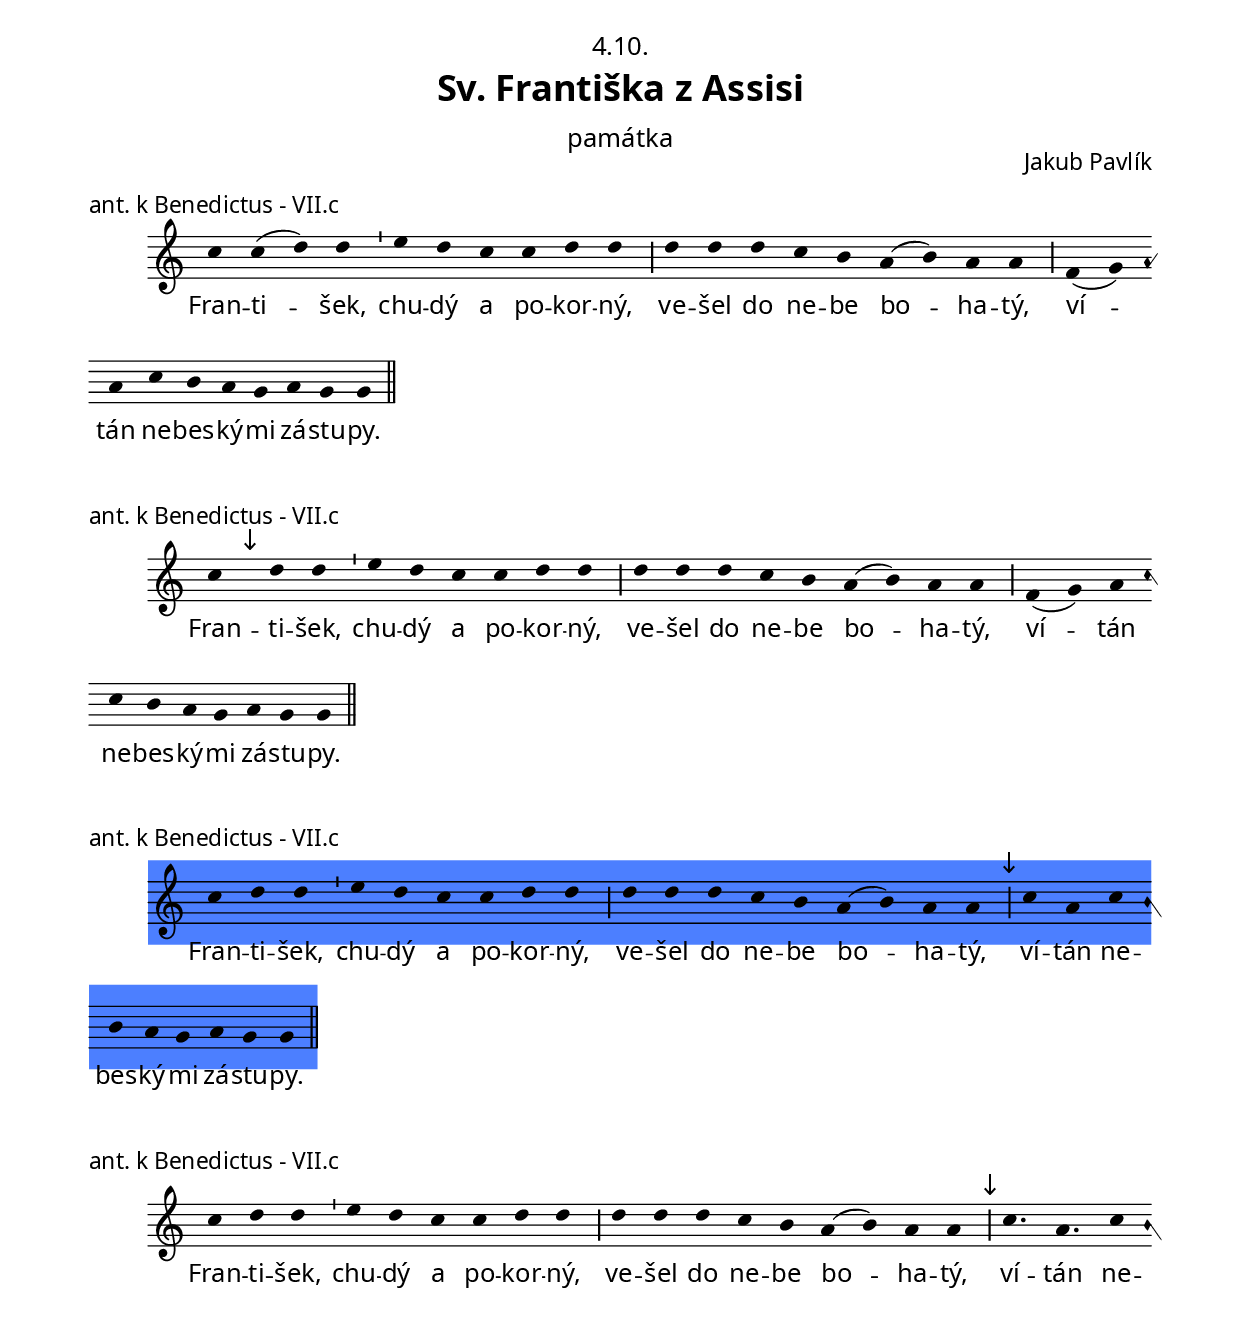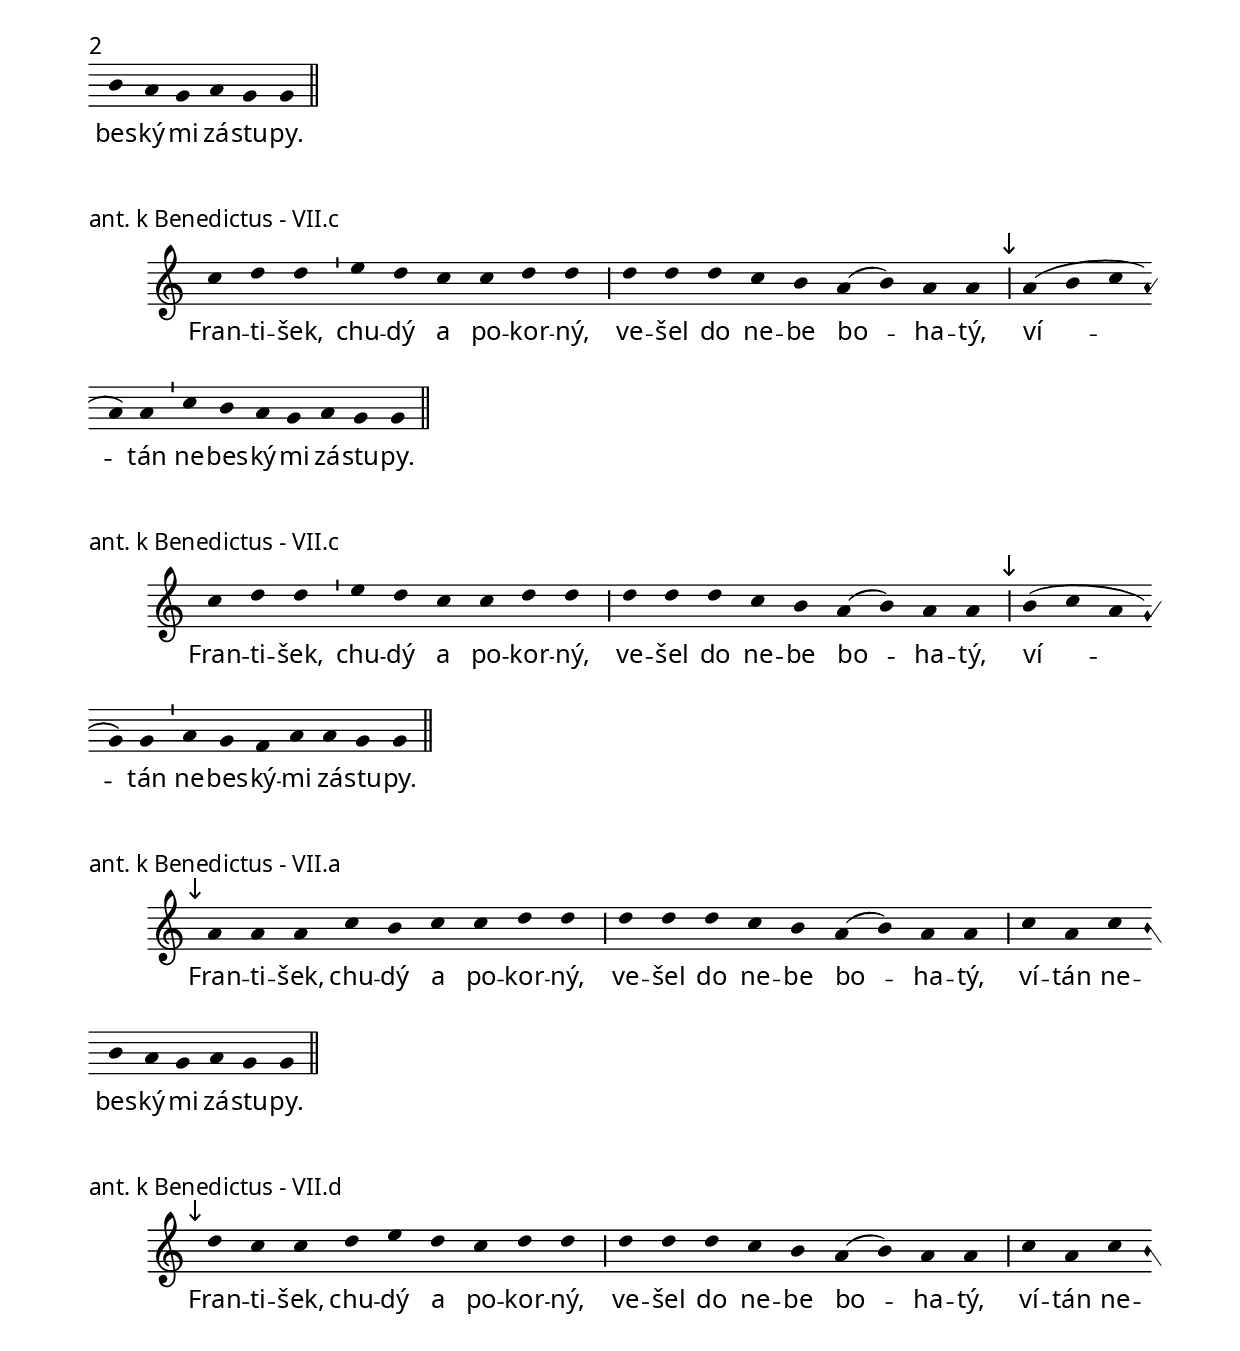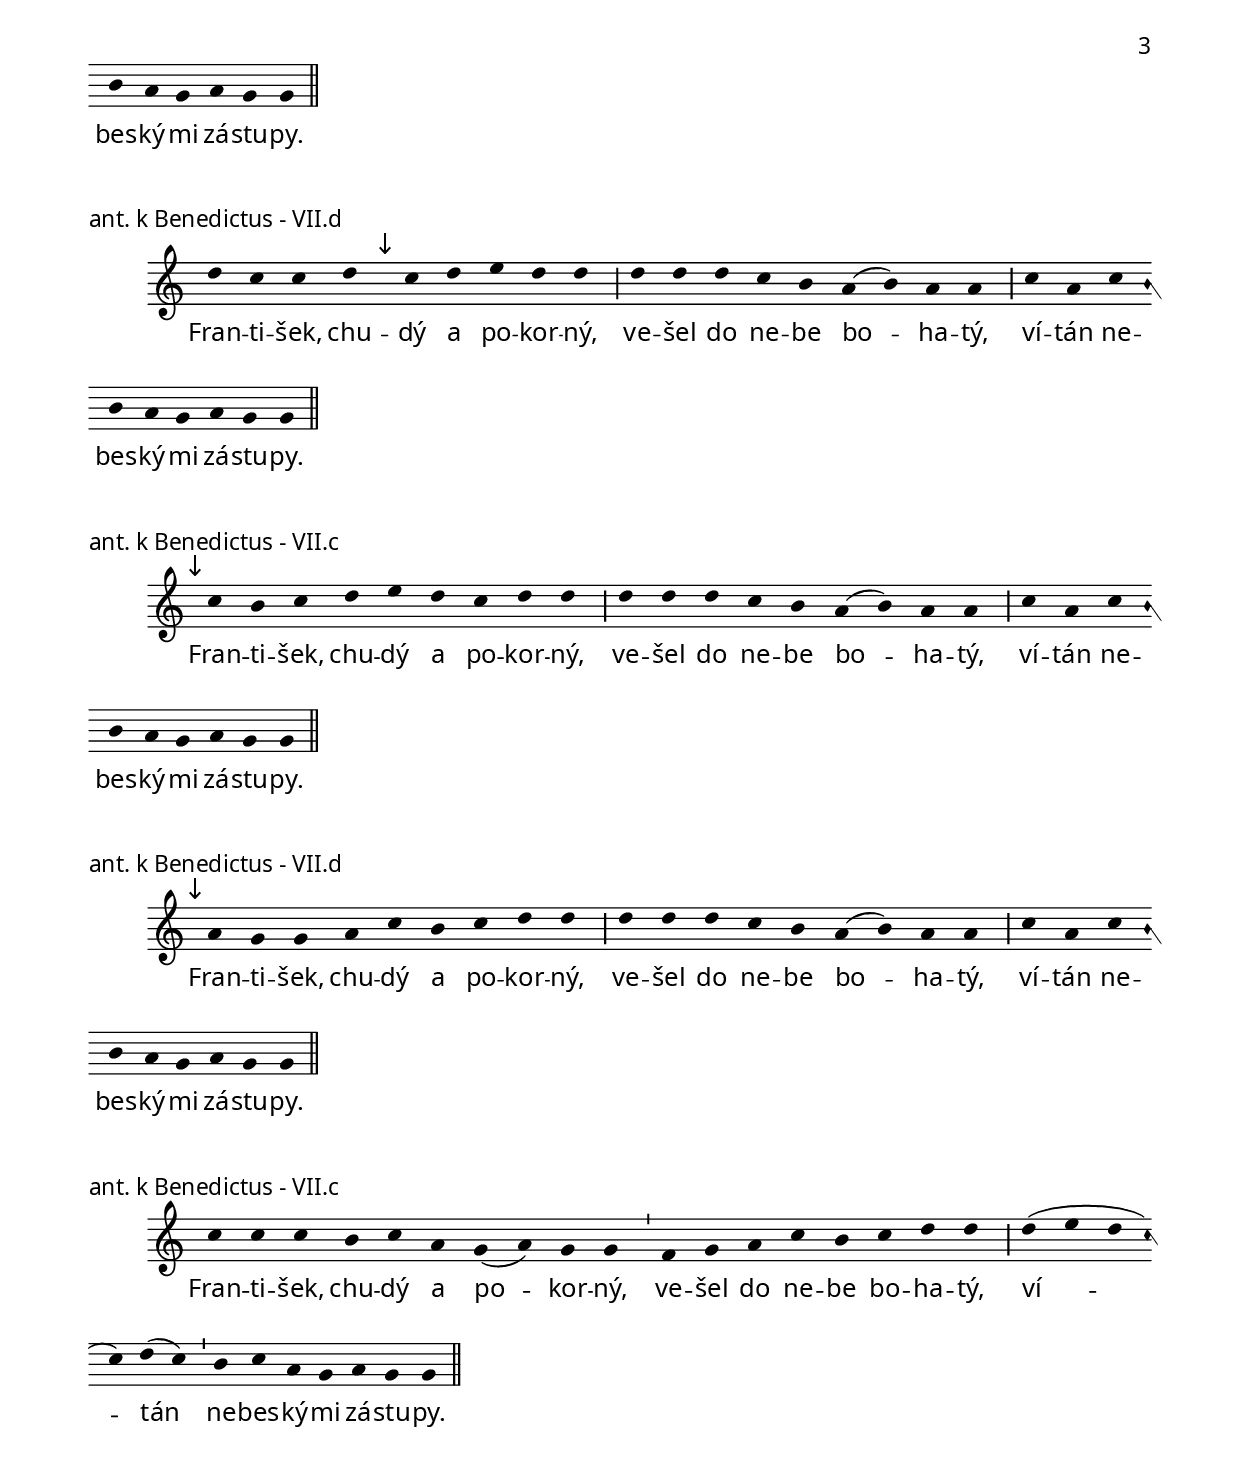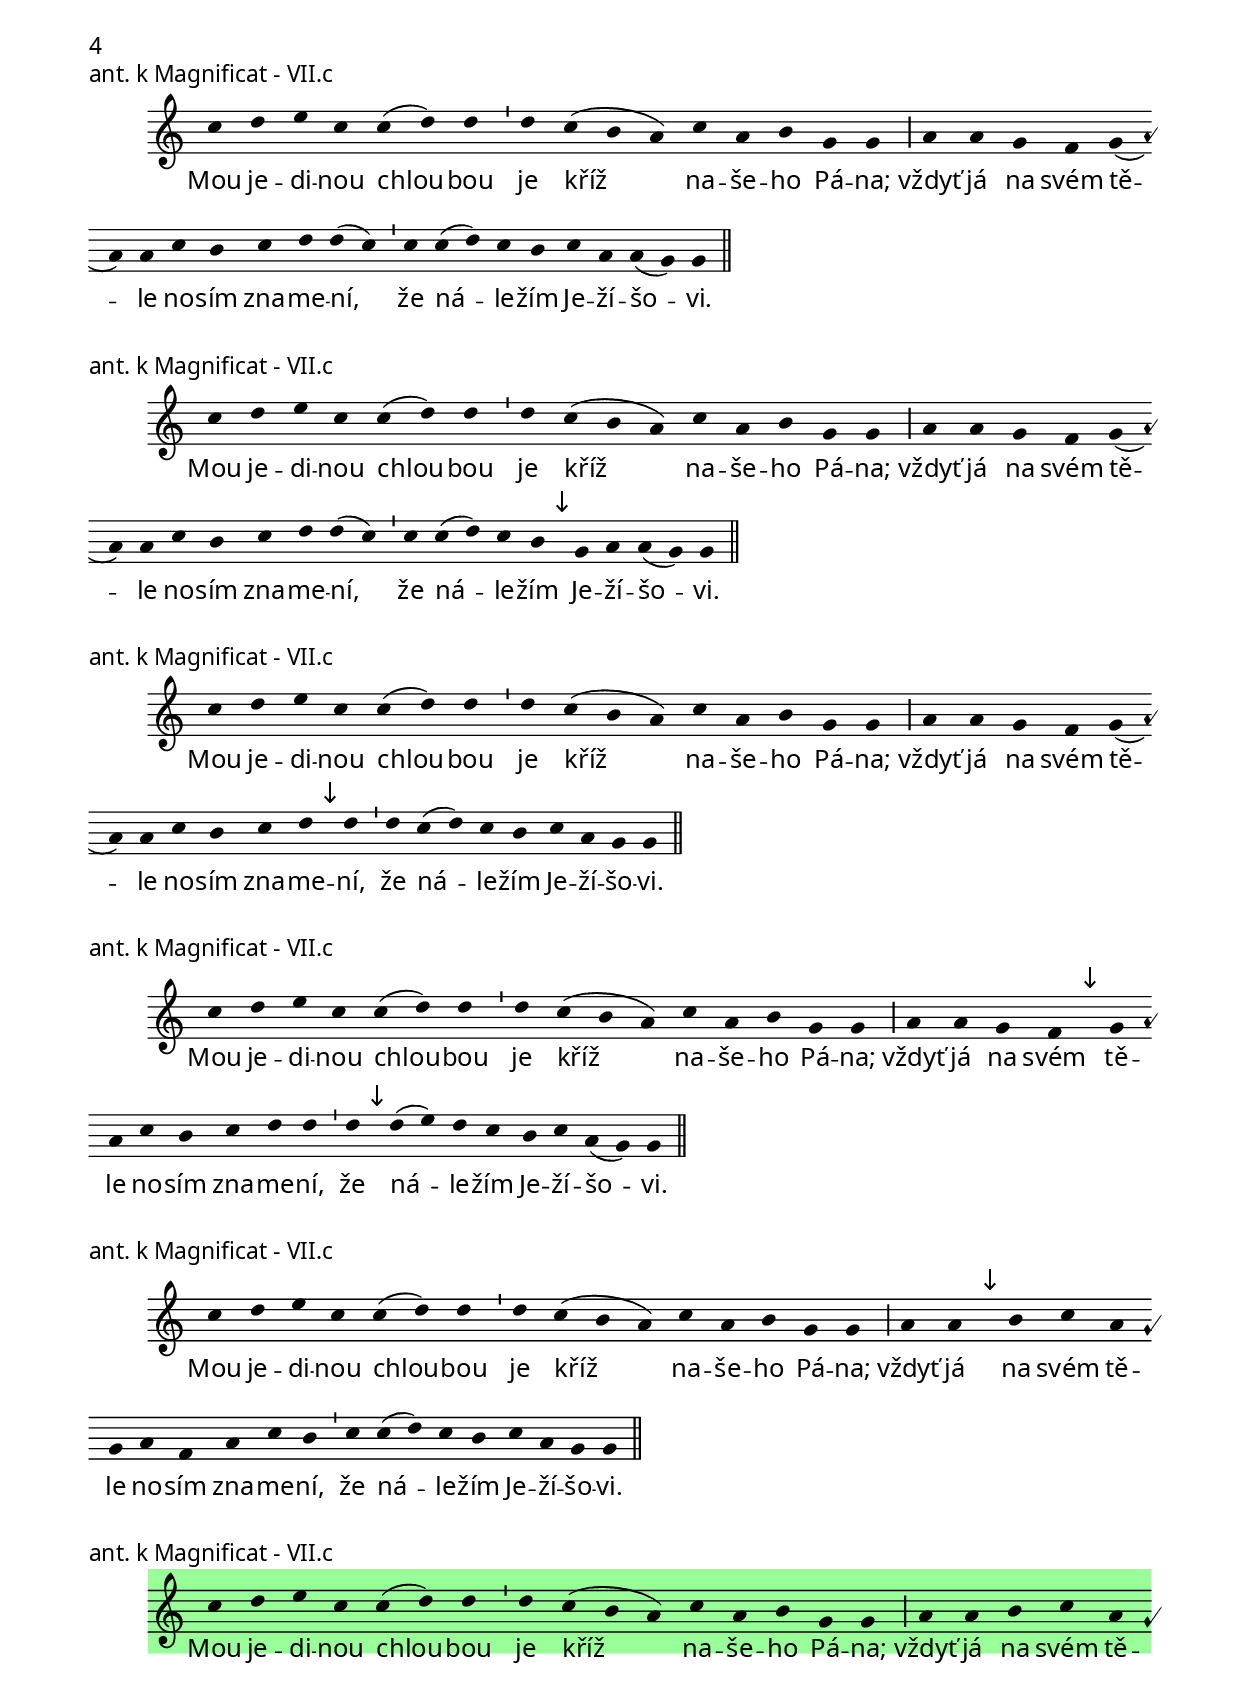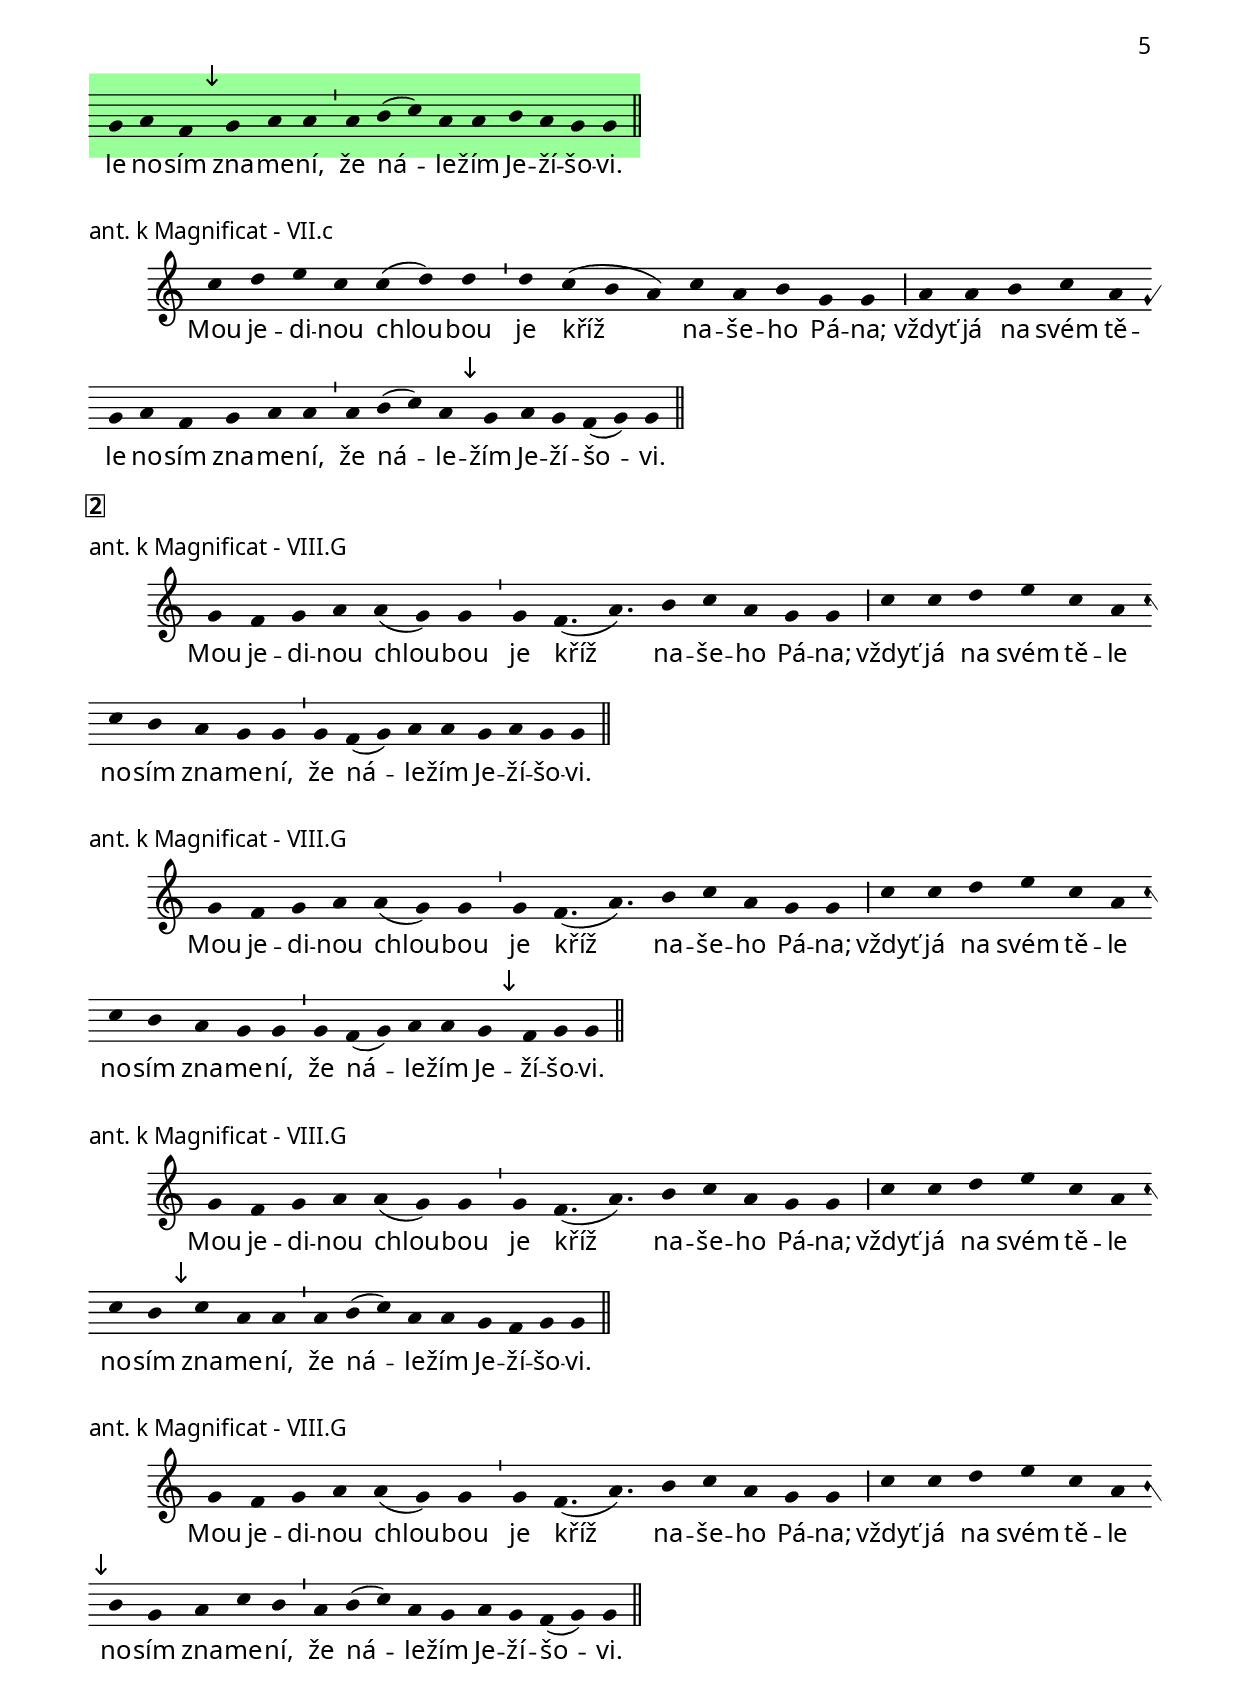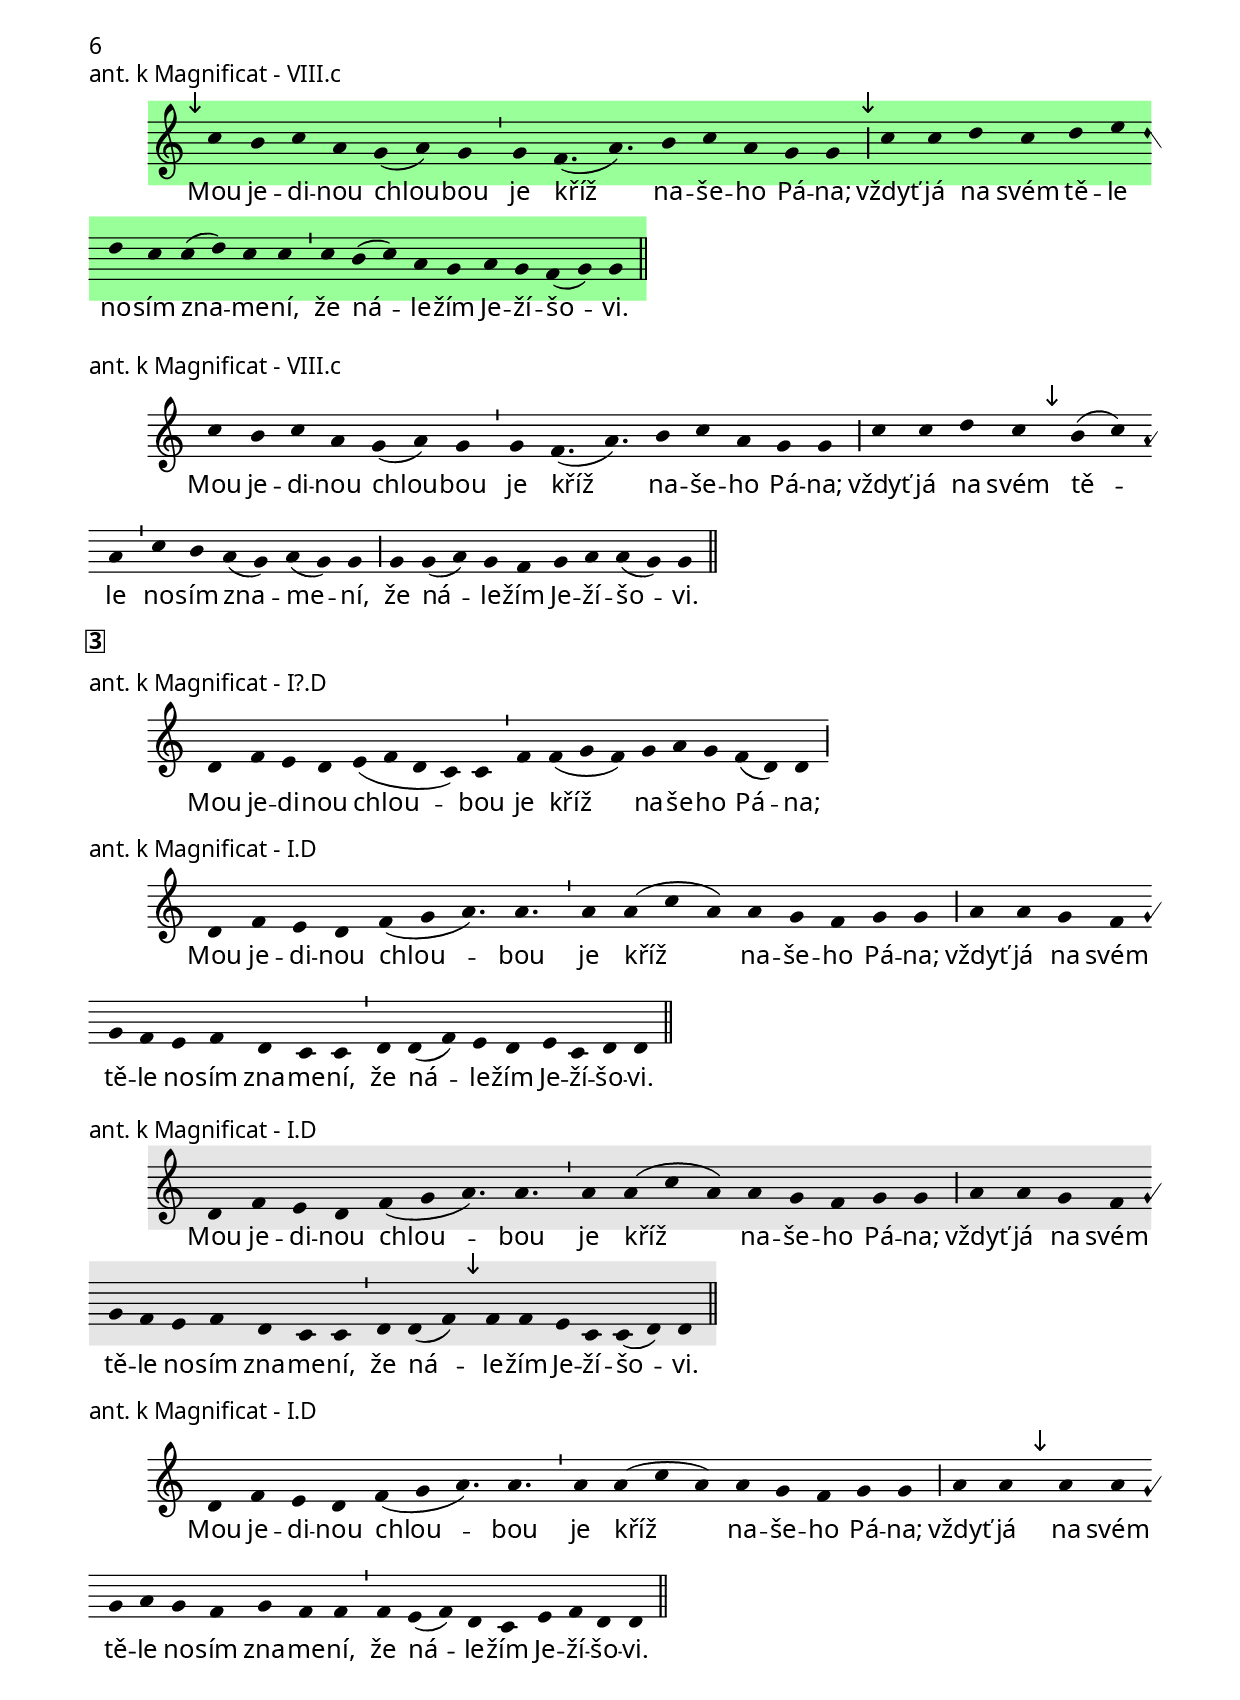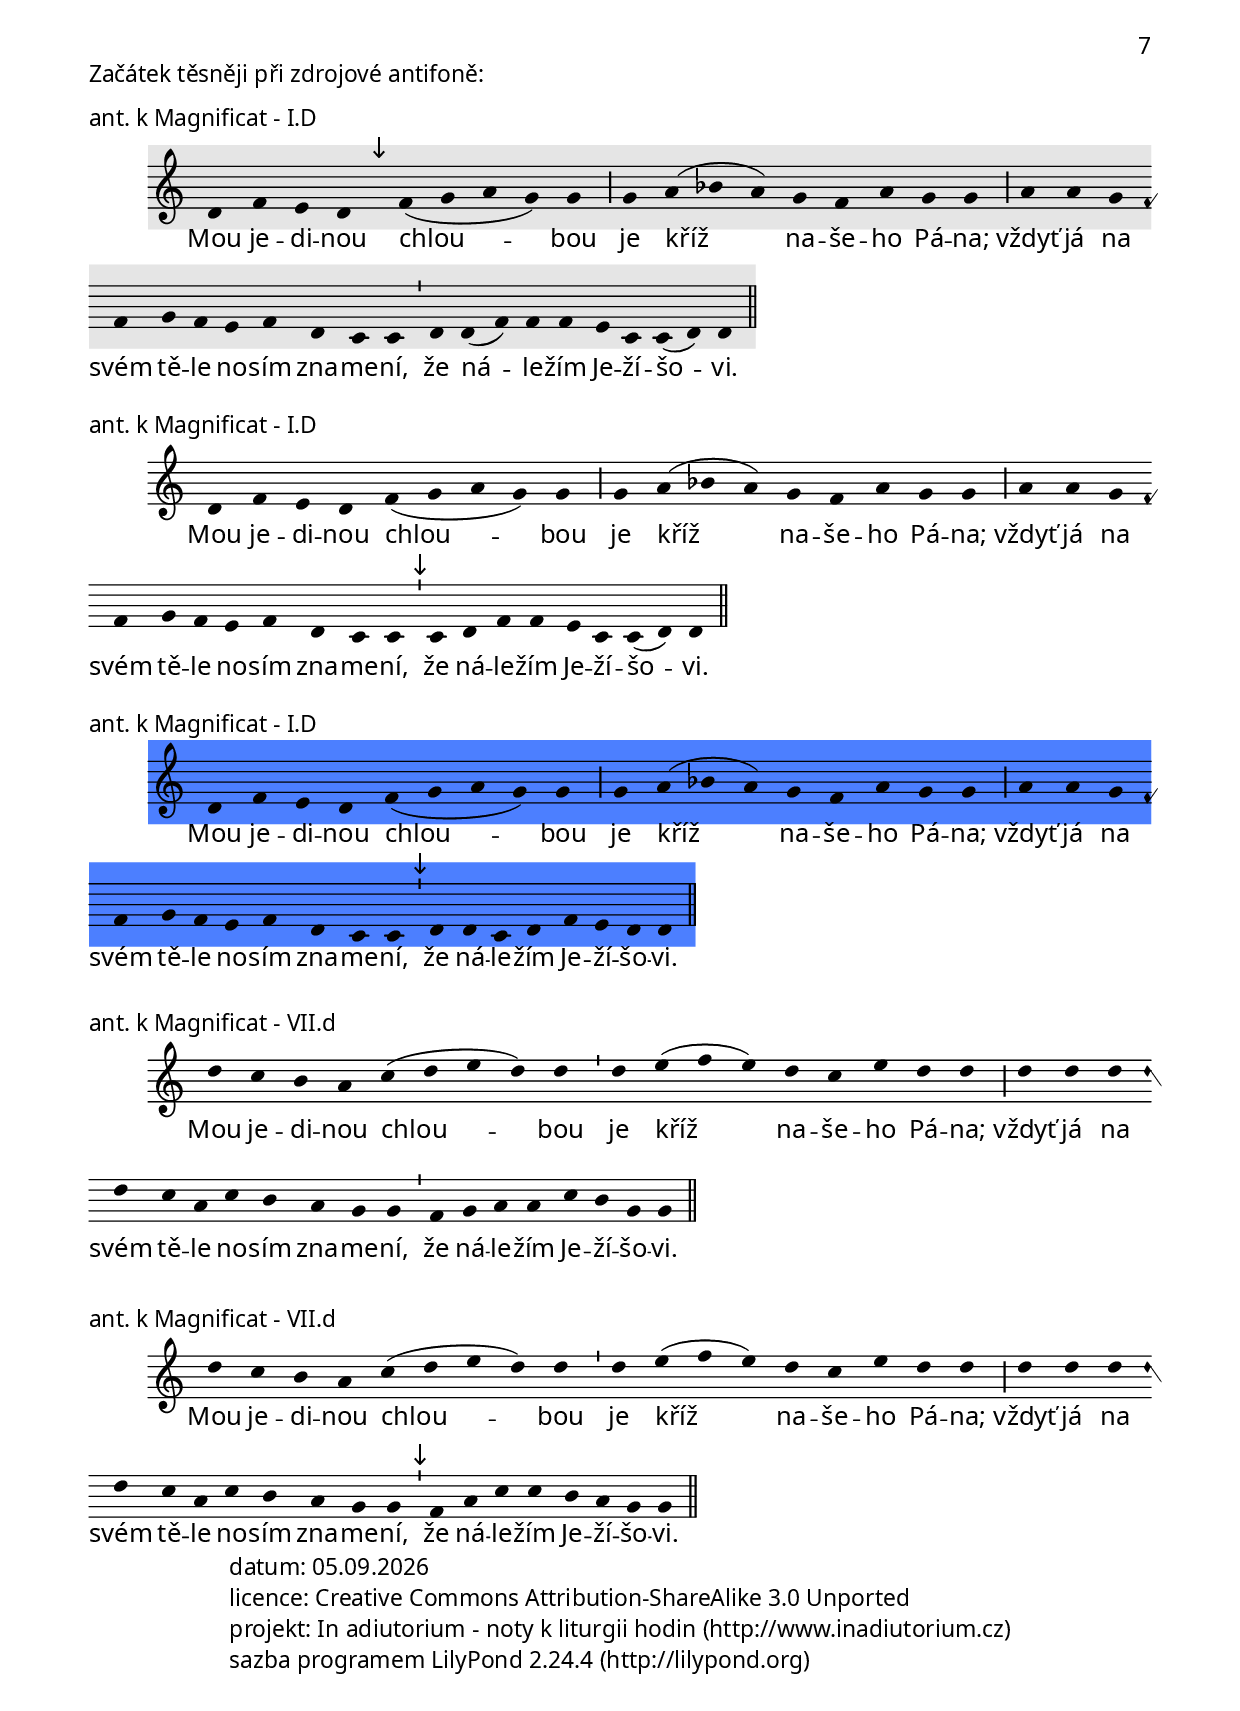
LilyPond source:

\version "2.19.83"

\include "../spolecne.ly"

\header {
  title = \markup\titleSvatek
            "Sv. Františka z Assisi"
            "památka"
            4.10.
  composer = "Jakub Pavlík"
}

\score {
  \relative c'' {
    \choralniRezim
    c4 c( d) d \barMin e d c c d d \barMaior
    d d d c b a( b) a a \barMaior
    f( g) a c b a g a g g \barFinalis
  }
  \addlyrics {
    Fran -- ti -- šek, chu -- dý a po -- kor -- ný,
    ve -- šel do ne -- be bo -- ha -- tý,
    ví -- tán ne -- bes -- ký -- mi zá -- stu -- py.
  }
  \header {
    quid = "ant. k Benedictus"
    modus = "VII"
    differentia = "c"
    psalmus = ""
    fial = "sanktoral/1111martin.ly#rch-a3?jiny_text"
    id = "aben"
    piece = \markup {\sestavTitulekBezZalmu}
  }
}

\score {
  \relative c'' {
    \choralniRezim
    c4 \mark\sipka d d \barMin e d c c d d \barMaior
    d d d c b a( b) a a \barMaior
    f( g) a c b a g a g g \barFinalis
  }
  \addlyrics {
    Fran -- ti -- šek, chu -- dý a po -- kor -- ný,
    ve -- šel do ne -- be bo -- ha -- tý,
    ví -- tán ne -- bes -- ký -- mi zá -- stu -- py.
  }
  \header {
    quid = "ant. k Benedictus"
    modus = "VII"
    differentia = "c"
    psalmus = ""
    fial = "sanktoral/1111martin.ly#rch-a3?jiny_text"
    id = "aben"
    piece = \markup {\sestavTitulekBezZalmu}
  }
}

\score {
  \relative c'' {
    \zvyraznovacModry
    \choralniRezim
    c4 d d \barMin e d c c d d \barMaior
    d d d c b a( b) a a \barMaior
    \mark\sipka c a c b a g a g g \barFinalis
  }
  \addlyrics {
    Fran -- ti -- šek, chu -- dý a po -- kor -- ný,
    ve -- šel do ne -- be bo -- ha -- tý,
    ví -- tán ne -- bes -- ký -- mi zá -- stu -- py.
  }
  \header {
    quid = "ant. k Benedictus"
    modus = "VII"
    differentia = "c"
    psalmus = ""
    fial = "sanktoral/1111martin.ly#rch-a3?jiny_text"
    id = "aben"
    piece = \markup {\sestavTitulekBezZalmu}
  }
}

\score {
  \relative c'' {
    \choralniRezim
    c4 d d \barMin e d c c d d \barMaior
    d d d c b a( b) a a \barMaior
    \mark\sipka c4. a c4 b a g a g g \barFinalis
  }
  \addlyrics {
    Fran -- ti -- šek, chu -- dý a po -- kor -- ný,
    ve -- šel do ne -- be bo -- ha -- tý,
    ví -- tán ne -- bes -- ký -- mi zá -- stu -- py.
  }
  \header {
    quid = "ant. k Benedictus"
    modus = "VII"
    differentia = "c"
    psalmus = ""
    fial = "sanktoral/1111martin.ly#rch-a3?jiny_text"
    id = "aben"
    piece = \markup {\sestavTitulekBezZalmu}
  }
}

\score {
  \relative c'' {
    \choralniRezim
    c4 d d \barMin e d c c d d \barMaior
    d d d c b a( b) a a \barMaior
    \mark\sipka a( b c a) a \barMin c b a g a g g \barFinalis
  }
  \addlyrics {
    Fran -- ti -- šek, chu -- dý a po -- kor -- ný,
    ve -- šel do ne -- be bo -- ha -- tý,
    ví -- tán ne -- bes -- ký -- mi zá -- stu -- py.
  }
  \header {
    quid = "ant. k Benedictus"
    modus = "VII"
    differentia = "c"
    psalmus = ""
    fial = "sanktoral/1111martin.ly#rch-a3?jiny_text"
    id = "aben"
    piece = \markup {\sestavTitulekBezZalmu}
  }
}

\score {
  \relative c'' {
    \choralniRezim
    c4 d d \barMin e d c c d d \barMaior
    d d d c b a( b) a a \barMaior
    \mark\sipka b( c a g) g \barMin a g f a a g g \barFinalis
  }
  \addlyrics {
    Fran -- ti -- šek, chu -- dý a po -- kor -- ný,
    ve -- šel do ne -- be bo -- ha -- tý,
    ví -- tán ne -- bes -- ký -- mi zá -- stu -- py.
  }
  \header {
    quid = "ant. k Benedictus"
    modus = "VII"
    differentia = "c"
    psalmus = ""
    fial = "sanktoral/1111martin.ly#rch-a3?jiny_text"
    id = "aben"
    piece = \markup {\sestavTitulekBezZalmu}
  }
}

\score {
  \relative c'' {
    \choralniRezim
    \mark\sipka a4 a a c b c c d d \barMaior
    d d d c b a( b) a a \barMaior
    c a c b a g a g g \barFinalis
  }
  \addlyrics {
    Fran -- ti -- šek, chu -- dý a po -- kor -- ný,
    ve -- šel do ne -- be bo -- ha -- tý,
    ví -- tán ne -- bes -- ký -- mi zá -- stu -- py.
  }
  \header {
    quid = "ant. k Benedictus"
    modus = "VII"
    differentia = "a"
    psalmus = ""
    id = "aben"
    piece = \markup {\sestavTitulekBezZalmu}
  }
}

\score {
  \relative c'' {
    \choralniRezim
    \mark\sipka d4 c c d e d c d d \barMaior
    d d d c b a( b) a a \barMaior
    c a c b a g a g g \barFinalis
  }
  \addlyrics {
    Fran -- ti -- šek, chu -- dý a po -- kor -- ný,
    ve -- šel do ne -- be bo -- ha -- tý,
    ví -- tán ne -- bes -- ký -- mi zá -- stu -- py.
  }
  \header {
    quid = "ant. k Benedictus"
    modus = "VII"
    differentia = "d"
    psalmus = ""
    id = "aben"
    piece = \markup {\sestavTitulekBezZalmu}
  }
}

\score {
  \relative c'' {
    \choralniRezim
    d4 c c d \mark\sipka c d e d d \barMaior
    d d d c b a( b) a a \barMaior
    c a c b a g a g g \barFinalis
  }
  \addlyrics {
    Fran -- ti -- šek, chu -- dý a po -- kor -- ný,
    ve -- šel do ne -- be bo -- ha -- tý,
    ví -- tán ne -- bes -- ký -- mi zá -- stu -- py.
  }
  \header {
    quid = "ant. k Benedictus"
    modus = "VII"
    differentia = "d"
    psalmus = ""
    id = "aben"
    piece = \markup {\sestavTitulekBezZalmu}
  }
}

\score {
  \relative c'' {
    \choralniRezim
    \mark\sipka c4 b c d e d c d d \barMaior
    d d d c b a( b) a a \barMaior
    c a c b a g a g g \barFinalis
  }
  \addlyrics {
    Fran -- ti -- šek, chu -- dý a po -- kor -- ný,
    ve -- šel do ne -- be bo -- ha -- tý,
    ví -- tán ne -- bes -- ký -- mi zá -- stu -- py.
  }
  \header {
    quid = "ant. k Benedictus"
    modus = "VII"
    differentia = "c"
    psalmus = ""
    id = "aben"
    piece = \markup {\sestavTitulekBezZalmu}
  }
}

\score {
  \relative c'' {
    \choralniRezim
    \mark\sipka a4 g g a c b c d d \barMaior
    d d d c b a( b) a a \barMaior
    c a c b a g a g g \barFinalis
  }
  \addlyrics {
    Fran -- ti -- šek, chu -- dý a po -- kor -- ný,
    ve -- šel do ne -- be bo -- ha -- tý,
    ví -- tán ne -- bes -- ký -- mi zá -- stu -- py.
  }
  \header {
    quid = "ant. k Benedictus"
    modus = "VII"
    differentia = "d"
    psalmus = ""
    id = "aben"
    piece = \markup {\sestavTitulekBezZalmu}
  }
}

\score {
  \relative c'' {
    \choralniRezim
    c4 c c b c a g( a) g g \barMin
    f g a c b c d d \barMaior
    d( e d c) d( c) \barMin b c a g a g g \barFinalis
  }
  \addlyrics {
    Fran -- ti -- šek, chu -- dý a po -- kor -- ný,
    ve -- šel do ne -- be bo -- ha -- tý,
    ví -- tán ne -- bes -- ký -- mi zá -- stu -- py.
  }
  \header {
    quid = "ant. k Benedictus"
    modus = "VII"
    differentia = "c"
    psalmus = ""
    id = "aben"
    piece = \markup {\sestavTitulekBezZalmu}
  }
}

\pageBreak

\score {
  \relative c'' {
    \choralniRezim
    c4 d e c c( d) d \barMin
    d c( b a) c a b g g \barMaior
    a a g f g( a) a c b c d d( c) \barMin
    c c( d) c b c a a( g) g \barFinalis
  }
  \addlyrics {
    Mou je -- di -- nou chlou -- bou
    je kříž na -- še -- ho Pá -- na;
    vždyť já na svém tě -- le no -- sím zna -- me -- ní,
    že ná -- le -- žím Je -- ží -- šo -- vi.
  }
  \header {
    quid = "ant. k Magnificat"
    modus = "VII"
    differentia = "c"
    psalmus = ""
    id = "amag"
    piece = \markup {\sestavTitulekBezZalmu}
  }
}

\score {
  \relative c'' {
    \choralniRezim
    c4 d e c c( d) d \barMin
    d c( b a) c a b g g \barMaior
    a a g f g( a) a c b c d d( c) \barMin
    c c( d) c b \mark\sipka g a a( g) g \barFinalis
  }
  \addlyrics {
    Mou je -- di -- nou chlou -- bou
    je kříž na -- še -- ho Pá -- na;
    vždyť já na svém tě -- le no -- sím zna -- me -- ní,
    že ná -- le -- žím Je -- ží -- šo -- vi.
  }
  \header {
    quid = "ant. k Magnificat"
    modus = "VII"
    differentia = "c"
    psalmus = ""
    id = "amag"
    piece = \markup {\sestavTitulekBezZalmu}
  }
}

\score {
  \relative c'' {
    \choralniRezim
    c4 d e c c( d) d \barMin
    d c( b a) c a b g g \barMaior
    a a g f g( a) a c b c d \mark\sipka d \barMin
    d c( d) c b c a g g \barFinalis
  }
  \addlyrics {
    Mou je -- di -- nou chlou -- bou
    je kříž na -- še -- ho Pá -- na;
    vždyť já na svém tě -- le no -- sím zna -- me -- ní,
    že ná -- le -- žím Je -- ží -- šo -- vi.
  }
  \header {
    quid = "ant. k Magnificat"
    modus = "VII"
    differentia = "c"
    psalmus = ""
    id = "amag"
    piece = \markup {\sestavTitulekBezZalmu}
  }
}

\score {
  \relative c'' {
    \choralniRezim
    c4 d e c c( d) d \barMin
    d c( b a) c a b g g \barMaior
    a a g f \mark\sipka g a c b c d d \barMin
    d \mark\sipka d( e) d c b c a( g) g \barFinalis
  }
  \addlyrics {
    Mou je -- di -- nou chlou -- bou
    je kříž na -- še -- ho Pá -- na;
    vždyť já na svém tě -- le no -- sím zna -- me -- ní,
    že ná -- le -- žím Je -- ží -- šo -- vi.
  }
  \header {
    quid = "ant. k Magnificat"
    modus = "VII"
    differentia = "c"
    psalmus = ""
    id = "amag"
    piece = \markup {\sestavTitulekBezZalmu}
  }
}

\score {
  \relative c'' {
    \choralniRezim
    c4 d e c c( d) d \barMin
    d c( b a) c a b g g \barMaior
    a a \mark\sipka b c a g a f a c b \barMin
    c c( d) c b c a g g \barFinalis
  }
  \addlyrics {
    Mou je -- di -- nou chlou -- bou
    je kříž na -- še -- ho Pá -- na;
    vždyť já na svém tě -- le no -- sím zna -- me -- ní,
    že ná -- le -- žím Je -- ží -- šo -- vi.
  }
  \header {
    quid = "ant. k Magnificat"
    modus = "VII"
    differentia = "c"
    psalmus = ""
    id = "amag"
    piece = \markup {\sestavTitulekBezZalmu}
  }
}

\score {
  \relative c'' {
    \zvyraznovacZelenyII
    \choralniRezim
    c4 d e c c( d) d \barMin
    d c( b a) c a b g g \barMaior
    a a b c a g a f \mark\sipka g a a \barMin
    a b( c) a a b a g g \barFinalis
  }
  \addlyrics {
    Mou je -- di -- nou chlou -- bou
    je kříž na -- še -- ho Pá -- na;
    vždyť já na svém tě -- le no -- sím zna -- me -- ní,
    že ná -- le -- žím Je -- ží -- šo -- vi.
  }
  \header {
    quid = "ant. k Magnificat"
    modus = "VII"
    differentia = "c"
    psalmus = ""
    id = "amag"
    piece = \markup {\sestavTitulekBezZalmu}
  }
}

\score {
  \relative c'' {
    \choralniRezim
    c4 d e c c( d) d \barMin
    d c( b a) c a b g g \barMaior
    a a b c a g a f g a a \barMin
    a b( c) a \mark\sipka g a g f( g) g \barFinalis
  }
  \addlyrics {
    Mou je -- di -- nou chlou -- bou
    je kříž na -- še -- ho Pá -- na;
    vždyť já na svém tě -- le no -- sím zna -- me -- ní,
    že ná -- le -- žím Je -- ží -- šo -- vi.
  }
  \header {
    quid = "ant. k Magnificat"
    modus = "VII"
    differentia = "c"
    psalmus = ""
    id = "amag"
    piece = \markup {\sestavTitulekBezZalmu}
  }
}

\markup\nadpisSkupiny 2

\score {
  \relative c'' {
    \choralniRezim
    g4 f g a a( g) g \barMin
    g f4.( a) b4 c a g g \barMaior
    c c d e c a c b a g g \barMin
    g f( g) a a g a g g \barFinalis
  }
  \addlyrics {
    Mou je -- di -- nou chlou -- bou
    je kříž na -- še -- ho Pá -- na;
    vždyť já na svém tě -- le no -- sím zna -- me -- ní,
    že ná -- le -- žím Je -- ží -- šo -- vi.
  }
  \header {
    quid = "ant. k Magnificat"
    modus = "VIII"
    differentia = "G"
    psalmus = ""
    id = "amag"
    piece = \markup {\sestavTitulekBezZalmu}
  }
}

\score {
  \relative c'' {
    \choralniRezim
    g4 f g a a( g) g \barMin
    g f4.( a) b4 c a g g \barMaior
    c c d e c a c b a g g \barMin
    g f( g) a a g \mark\sipka f g g \barFinalis
  }
  \addlyrics {
    Mou je -- di -- nou chlou -- bou
    je kříž na -- še -- ho Pá -- na;
    vždyť já na svém tě -- le no -- sím zna -- me -- ní,
    že ná -- le -- žím Je -- ží -- šo -- vi.
  }
  \header {
    quid = "ant. k Magnificat"
    modus = "VIII"
    differentia = "G"
    psalmus = ""
    id = "amag"
    piece = \markup {\sestavTitulekBezZalmu}
  }
}

\score {
  \relative c'' {
    \choralniRezim
    g4 f g a a( g) g \barMin
    g f4.( a) b4 c a g g \barMaior
    c c d e c a c b \mark\sipka c a a \barMin
    a b( c) a a g f g g \barFinalis
  }
  \addlyrics {
    Mou je -- di -- nou chlou -- bou
    je kříž na -- še -- ho Pá -- na;
    vždyť já na svém tě -- le no -- sím zna -- me -- ní,
    že ná -- le -- žím Je -- ží -- šo -- vi.
  }
  \header {
    quid = "ant. k Magnificat"
    modus = "VIII"
    differentia = "G"
    psalmus = ""
    id = "amag"
    piece = \markup {\sestavTitulekBezZalmu}
  }
}

\score {
  \relative c'' {
    \choralniRezim
    g4 f g a a( g) g \barMin
    g f4.( a) b4 c a g g \barMaior
    c c d e c a \mark\sipka b g a c b \barMin
    a b( c) a g a g f( g) g \barFinalis
  }
  \addlyrics {
    Mou je -- di -- nou chlou -- bou
    je kříž na -- še -- ho Pá -- na;
    vždyť já na svém tě -- le no -- sím zna -- me -- ní,
    že ná -- le -- žím Je -- ží -- šo -- vi.
  }
  \header {
    quid = "ant. k Magnificat"
    modus = "VIII"
    differentia = "G"
    psalmus = ""
    id = "amag"
    piece = \markup {\sestavTitulekBezZalmu}
  }
}

\score {
  \relative c'' {
    \zvyraznovacZelenyII
    \choralniRezim
    \mark\sipka c4 b c a g( a) g \barMin
    g f4.( a) b4 c a g g \barMaior
    \mark\sipka c c d c d e d c c( d) c c \barMin
    c b( c) a g a g f( g) g \barFinalis
  }
  \addlyrics {
    Mou je -- di -- nou chlou -- bou
    je kříž na -- še -- ho Pá -- na;
    vždyť já na svém tě -- le no -- sím zna -- me -- ní,
    že ná -- le -- žím Je -- ží -- šo -- vi.
  }
  \header {
    quid = "ant. k Magnificat"
    modus = "VIII"
    differentia = "c"
    psalmus = ""
    id = "amag"
    piece = \markup {\sestavTitulekBezZalmu}
  }
}

\score {
  \relative c'' {
    \choralniRezim
    c4 b c a g( a) g \barMin
    g f4.( a) b4 c a g g \barMaior
    c c d c \mark\sipka b( c) a \barMin c b a( g) a( g) g \barMaior
    g g( a) g f g a a( g) g \barFinalis
  }
  \addlyrics {
    Mou je -- di -- nou chlou -- bou
    je kříž na -- še -- ho Pá -- na;
    vždyť já na svém tě -- le no -- sím zna -- me -- ní,
    že ná -- le -- žím Je -- ží -- šo -- vi.
  }
  \header {
    quid = "ant. k Magnificat"
    modus = "VIII"
    differentia = "c"
    psalmus = ""
    id = "amag"
    piece = \markup {\sestavTitulekBezZalmu}
  }
}

\markup\nadpisSkupiny 3

\score {
  \relative c' {
    \choralniRezim
    d4 f e d e( f d c) c \barMin
    f f( g f) g a g f( d) d \barMaior
  }
  \addlyrics {
    Mou je -- di -- nou chlou -- bou
    je kříž na -- še -- ho Pá -- na;
    vždyť já na svém tě -- le no -- sím zna -- me -- ní,
    že ná -- le -- žím Je -- ží -- šo -- vi.
  }
  \header {
    quid = "ant. k Magnificat"
    modus = "I?"
    differentia = "D"
    psalmus = ""
    id = "amag"
    piece = \markup {\sestavTitulekBezZalmu}
  }
}

\score {
  \relative c' {
    \choralniRezim
    d4 f e d f( g a4.) a \barMin
    a4 a( c a) a g f g g \barMaior
    a a g f g f e f d c c \barMin
    d d( f) e d e c d d \barFinalis
  }
  \addlyrics {
    Mou je -- di -- nou chlou -- bou
    je kříž na -- še -- ho Pá -- na;
    vždyť já na svém tě -- le no -- sím zna -- me -- ní,
    že ná -- le -- žím Je -- ží -- šo -- vi.
  }
  \header {
    quid = "ant. k Magnificat"
    modus = "I"
    differentia = "D"
    psalmus = ""
    fial = "sanktoral/0914povysenisvatehokrize.ly#1ne-a3?zacatek&volne"
    id = "amag"
    piece = \markup {\sestavTitulekBezZalmu}
  }
}

\score {
  \relative c' {
    \zvyraznovacSedy
    \choralniRezim
    d4 f e d f( g a4.) a \barMin
    a4 a( c a) a g f g g \barMaior
    a a g f g f e f d c c \barMin
    d d( f) \mark\sipka f f e c c( d) d \barFinalis
  }
  \addlyrics {
    Mou je -- di -- nou chlou -- bou
    je kříž na -- še -- ho Pá -- na;
    vždyť já na svém tě -- le no -- sím zna -- me -- ní,
    že ná -- le -- žím Je -- ží -- šo -- vi.
  }
  \header {
    quid = "ant. k Magnificat"
    modus = "I"
    differentia = "D"
    psalmus = ""
    fial = "sanktoral/0914povysenisvatehokrize.ly#1ne-a3?zacatek&volne"
    id = "amag"
    piece = \markup {\sestavTitulekBezZalmu}
  }
}

\score {
  \relative c' {
    \choralniRezim
    d4 f e d f( g a4.) a \barMin
    a4 a( c a) a g f g g \barMaior
    a a \mark\sipka a a g a g f g f f \barMin
    f e( f) d c e f d d \barFinalis
  }
  \addlyrics {
    Mou je -- di -- nou chlou -- bou
    je kříž na -- še -- ho Pá -- na;
    vždyť já na svém tě -- le no -- sím zna -- me -- ní,
    že ná -- le -- žím Je -- ží -- šo -- vi.
  }
  \header {
    quid = "ant. k Magnificat"
    modus = "I"
    differentia = "D"
    psalmus = ""
    fial = "sanktoral/0914povysenisvatehokrize.ly#1ne-a3?zacatek&volne"
    id = "amag"
    piece = \markup {\sestavTitulekBezZalmu}
  }
}

\markup\justify{
  Začátek těsněji při zdrojové antifoně:
}
\score {
  \relative c' {
    \zvyraznovacSedy
    \choralniRezim
    d4 f e d \mark\sipka f( g a g) g \barMaior
    g a( bes a) g f a g g \barMaior
    a a g f g f e f d c c \barMin
    d d( f) f f e c c( d) d \barFinalis
  }
  \addlyrics {
    Mou je -- di -- nou chlou -- bou
    je kříž na -- še -- ho Pá -- na;
    vždyť já na svém tě -- le no -- sím zna -- me -- ní,
    že ná -- le -- žím Je -- ží -- šo -- vi.
  }
  \header {
    quid = "ant. k Magnificat"
    modus = "I"
    differentia = "D"
    psalmus = ""
    fial = "sanktoral/0914povysenisvatehokrize.ly#1ne-a3?zacatek=11"
    id = "amag"
    piece = \markup {\sestavTitulekBezZalmu}
  }
}

\score {
  \relative c' {
    \choralniRezim
    d4 f e d f( g a g) g \barMaior
    g a( bes a) g f a g g \barMaior
    a a g f g f e f d c c \barMin
    \mark\sipka c d f f e c c( d) d \barFinalis
  }
  \addlyrics {
    Mou je -- di -- nou chlou -- bou
    je kříž na -- še -- ho Pá -- na;
    vždyť já na svém tě -- le no -- sím zna -- me -- ní,
    že ná -- le -- žím Je -- ží -- šo -- vi.
  }
  \header {
    quid = "ant. k Magnificat"
    modus = "I"
    differentia = "D"
    psalmus = ""
    fial = "sanktoral/0914povysenisvatehokrize.ly#1ne-a3?zacatek=11"
    id = "amag"
    piece = \markup {\sestavTitulekBezZalmu}
  }
}

\score {
  \relative c' {
    \zvyraznovacModry
    \choralniRezim
    d4 f e d f( g a g) g \barMaior
    g a( bes a) g f a g g \barMaior
    a a g f g f e f d c c \barMin
    \mark\sipka d d c d f e d d \barFinalis
  }
  \addlyrics {
    Mou je -- di -- nou chlou -- bou
    je kříž na -- še -- ho Pá -- na;
    vždyť já na svém tě -- le no -- sím zna -- me -- ní,
    že ná -- le -- žím Je -- ží -- šo -- vi.
  }
  \header {
    quid = "ant. k Magnificat"
    modus = "I"
    differentia = "D"
    psalmus = ""
    fial = "sanktoral/0914povysenisvatehokrize.ly#1ne-a3?zacatek=11"
    id = "amag"
    piece = \markup {\sestavTitulekBezZalmu}
  }
}

\score {
  \relative c'' {
    \choralniRezim
    d4 c b a c( d e d) d \barMin
    d e( f e) d c e d d \barMaior
    d d d d c a c b a g g \barMin
    f g a a c b g g \barFinalis
  }
  \addlyrics {
    Mou je -- di -- nou chlou -- bou
    je kříž na -- še -- ho Pá -- na;
    vždyť já na svém tě -- le no -- sím zna -- me -- ní,
    že ná -- le -- žím Je -- ží -- šo -- vi.
  }
  \header {
    quid = "ant. k Magnificat"
    modus = "VII"
    differentia = "d"
    psalmus = ""
    id = "amag"
    piece = \markup {\sestavTitulekBezZalmu}
  }
}

\score {
  \relative c'' {
    \choralniRezim
    d4 c b a c( d e d) d \barMin
    d e( f e) d c e d d \barMaior
    d d d d c a c b a g g \barMin
    \mark\sipka f a c c b a g g \barFinalis
  }
  \addlyrics {
    Mou je -- di -- nou chlou -- bou
    je kříž na -- še -- ho Pá -- na;
    vždyť já na svém tě -- le no -- sím zna -- me -- ní,
    že ná -- le -- žím Je -- ží -- šo -- vi.
  }
  \header {
    quid = "ant. k Magnificat"
    modus = "VII"
    differentia = "d"
    psalmus = ""
    id = "amag"
    piece = \markup {\sestavTitulekBezZalmu}
  }
}
